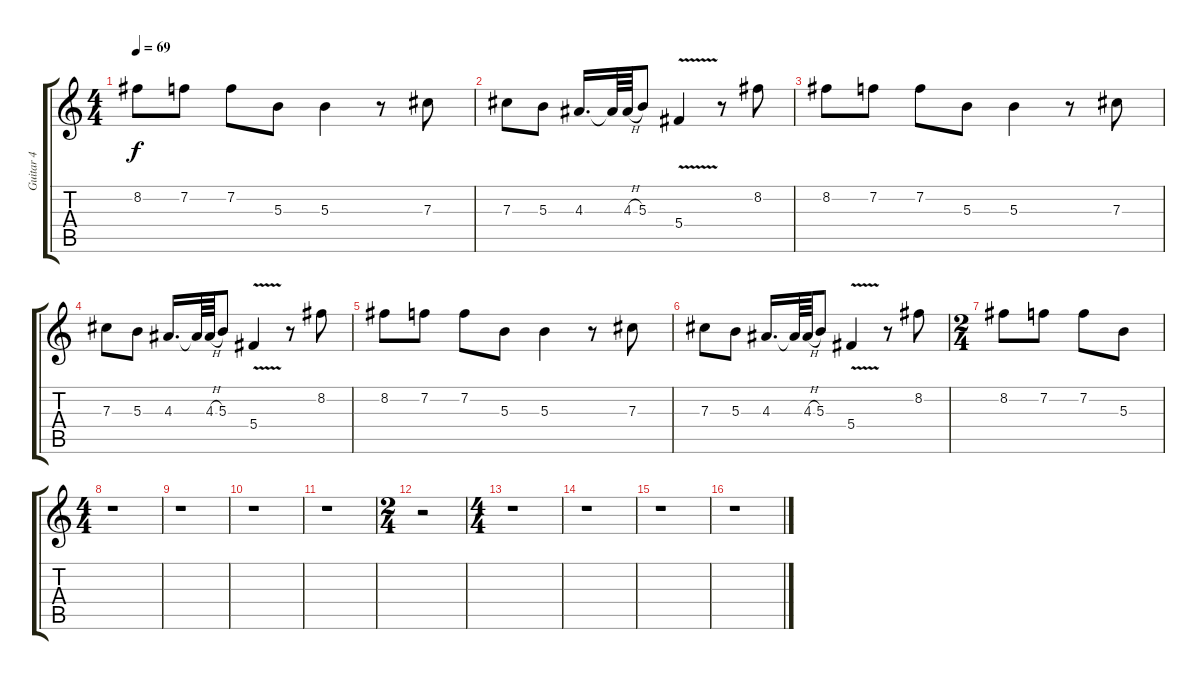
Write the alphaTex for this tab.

\track ("Guitar 4" "Guitar 4") {instrument overdrivenguitar}
\staff {score tabs}
\tuning (Eb4 Bb3 Gb3 Db3 Ab2 Eb2) {hide}
\ts (4 4)
\tempo 69
\clef g2
\ks c
8.2.8{dy f} 7.2.8 7.2.8 5.3.8 5.3.4 r.8 7.3.8 |
7.3.8 5.3.8 4.3.16{d} 4.3{t}.64 4.3{h}.64 5.3.8 5.4{v}.4 r.8 8.2.8 |
8.2.8 7.2.8 7.2.8 5.3.8 5.3.4 r.8 7.3.8 |
7.3.8 5.3.8 4.3.16{d} 4.3{t}.64 4.3{h}.64 5.3.8 5.4{v}.4 r.8 8.2.8 |
8.2.8 7.2.8 7.2.8 5.3.8 5.3.4 r.8 7.3.8 |
7.3.8 5.3.8 4.3.16{d} 4.3{t}.64 4.3{h}.64 5.3.8 5.4{v}.4 r.8 8.2.8 |
\ts (2 4)
8.2.8 7.2.8 7.2.8 5.3.8 |
\ts (4 4)
r.1 |
r.1 |
r.1 |
r.1 |
\ts (2 4)
r.2 |
\ts (4 4)
r.1 |
r.1 |
r.1 |
r.1
